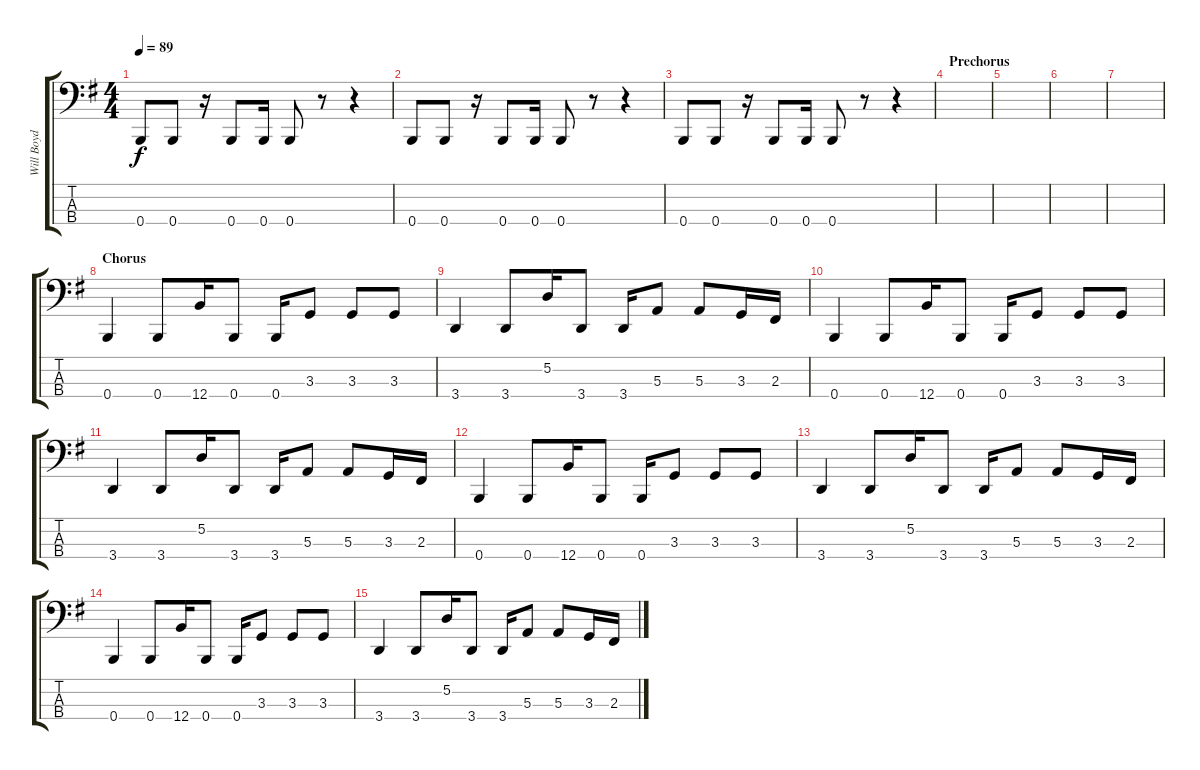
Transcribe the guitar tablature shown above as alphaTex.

\track ("Will Boyd" "Will Boyd") {instrument electricbasspick}
\staff {score tabs}
\tuning (D2 A1 E1 B0) {hide}
\ts (4 4)
\tempo 89
\clef f4
\ks g
0.4.8{dy f} 0.4.8 r.16 0.4.8 0.4.16 0.4.8 r.8 r.4 |
0.4.8 0.4.8 r.16 0.4.8 0.4.16 0.4.8 r.8 r.4 |
0.4.8 0.4.8 r.16 0.4.8 0.4.16 0.4.8 r.8 r.4 |
\section ("" "Prechorus")
|
|
|
|
\section ("" "Chorus")
0.4.4 0.4.8 12.4.16 0.4.8 0.4.16 3.3.8 3.3.8 3.3.8 |
3.4.4 3.4.8 5.2.16 3.4.8 3.4.16 5.3.8 5.3.8 3.3.16 2.3.16 |
0.4.4 0.4.8 12.4.16 0.4.8 0.4.16 3.3.8 3.3.8 3.3.8 |
3.4.4 3.4.8 5.2.16 3.4.8 3.4.16 5.3.8 5.3.8 3.3.16 2.3.16 |
0.4.4 0.4.8 12.4.16 0.4.8 0.4.16 3.3.8 3.3.8 3.3.8 |
3.4.4 3.4.8 5.2.16 3.4.8 3.4.16 5.3.8 5.3.8 3.3.16 2.3.16 |
0.4.4 0.4.8 12.4.16 0.4.8 0.4.16 3.3.8 3.3.8 3.3.8 |
3.4.4 3.4.8 5.2.16 3.4.8 3.4.16 5.3.8 5.3.8 3.3.16 2.3.16
